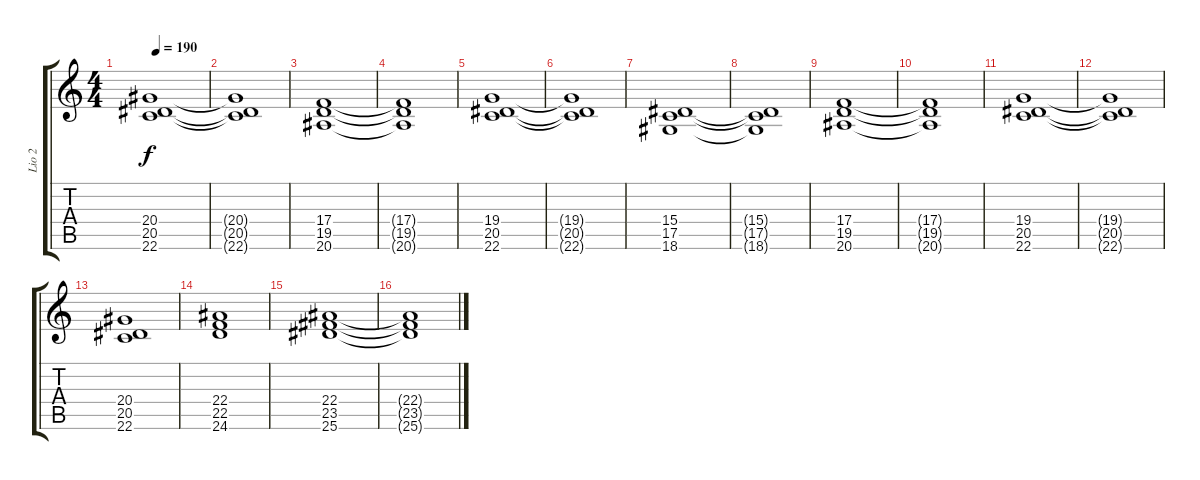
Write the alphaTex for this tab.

\track ("Lio 2" "Lio 2") {instrument stringensemble1}
\staff {score tabs}
\tuning (D4 A3 F3 C3 G2 D2) {hide}
\ts (4 4)
\tempo 190
\clef g2
\ks c
(20.4 20.5 22.6).1{dy f} |
(20.4{t} 20.5{t} 22.6{t}).1 |
(17.4 19.5 20.6).1 |
(17.4{t} 19.5{t} 20.6{t}).1 |
(19.4 20.5 22.6).1 |
(19.4{t} 20.5{t} 22.6{t}).1 |
(15.4 17.5 18.6).1 |
(15.4{t} 17.5{t} 18.6{t}).1 |
(17.4 19.5 20.6).1 |
(17.4{t} 19.5{t} 20.6{t}).1 |
(19.4 20.5 22.6).1 |
(19.4{t} 20.5{t} 22.6{t}).1 |
(20.4 20.5 22.6).1 |
(22.4 22.5 24.6).1 |
(22.4 23.5 25.6).1 |
(22.4{t} 23.5{t} 25.6{t}).1
